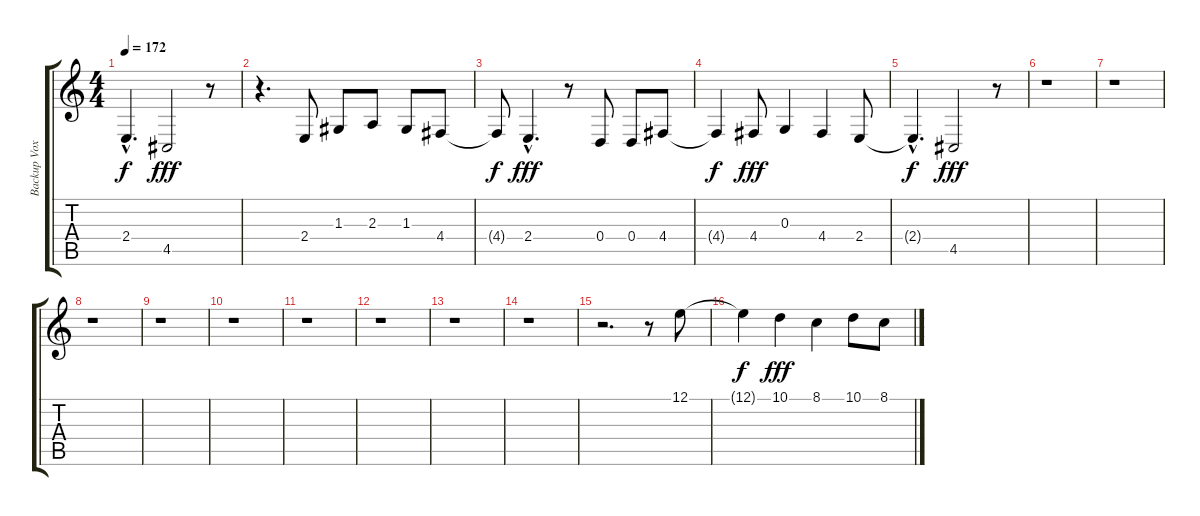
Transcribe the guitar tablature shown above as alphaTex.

\track ("Backup Vox" "Backup Vox") {instrument voiceoohs}
\staff {score tabs}
\tuning (E4 B3 G3 D3 A2 E2) {hide}
\ts (4 4)
\tempo 172
\clef g2
\ks c
2.4{hac t}.4{d dy f} 4.5.2{dy fff} r.8 |
r.4{d} 2.4.8 1.3.8 2.3.8 1.3.8 4.4.8 |
4.4{t}.8{dy f} 2.4{hac}.4{d dy fff} r.8 0.4.8 0.4.8 4.4.8 |
4.4{t}.4{dy f} 4.4.8{dy fff} 0.3.4 4.4.4 2.4.8 |
2.4{hac t}.4{d dy f} 4.5.2{dy fff} r.8 |
r.1 |
r.1 |
r.1 |
r.1 |
r.1 |
r.1 |
r.1 |
r.1 |
r.1 |
r.2{d} r.8 12.1.8 |
12.1{t}.4{dy f} 10.1.4{dy fff} 8.1.4 10.1.8 8.1.8
